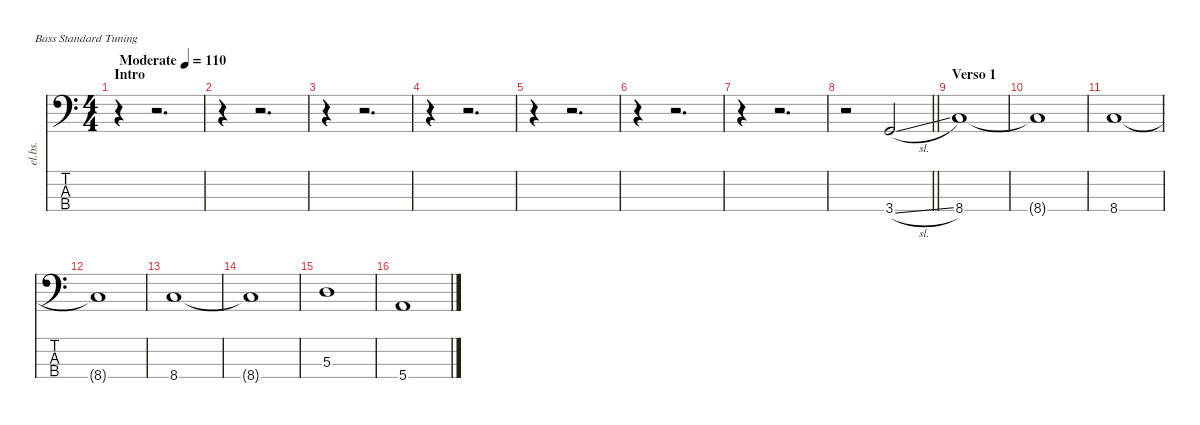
\defaultSystemsLayout 4
\hideDynamics
\bracketExtendMode nobrackets
\otherSystemsTrackNameOrientation horizontal
\track ("Bass" "el.bs.") {instrument electricbassfinger}
\staff {score tabs}
\tuning (G2 D2 A1 E1)
\ts (4 4)
\beaming (8 2 2 2 2)
\section ("" "Intro")
\tempo (110 "Moderate")
\clef f4
\ks c
r.4{dy f instrument electricbassfinger} r.2{d} |
r.4 r.2{d} |
r.4 r.2{d} |
r.4 r.2{d} |
r.4 r.2{d} |
r.4 r.2{d} |
r.4 r.2{d} |
\barLineRight lightlight
r.2 3.4{sl}.2 |
\section ("" "Verso 1")
8.4.1 |
8.4{t}.1 |
8.4.1 |
8.4{t}.1 |
8.4.1 |
8.4{t}.1 |
5.3.1 |
5.4.1
